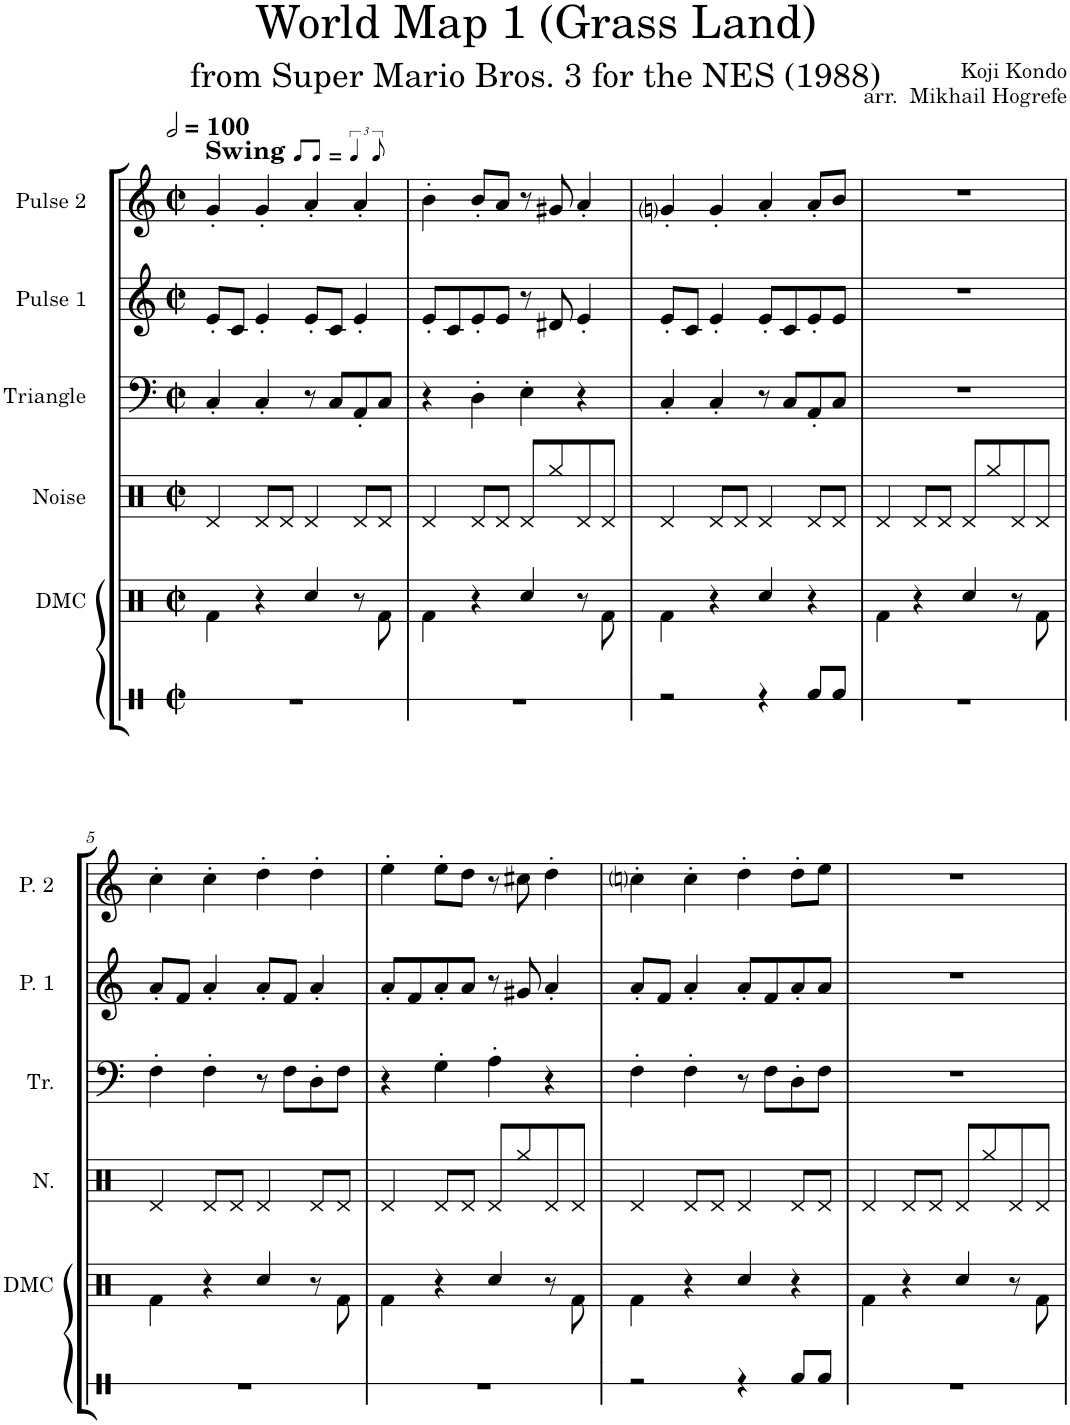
**kern	**kern	**kern	**kern	**kern	**kern
*part6	*part5	*part4	*part3	*part2	*part1
*staff6	*staff5	*staff4	*staff3	*staff2	*staff1
*I"Wood Blocks	*I"DMC	*I"Noise	*I"Triangle	*I"Pulse 1	*I"Pulse 2
*I'Wd Bl	*I'DMC	*I'N.	*I'Tr.	*I'P. 1	*I'P. 2
*stria1	*	*	*	*	*
*clefX	*clefX	*clefX	*clefF4	*clefG2	*clefG2
*k[]	*k[]	*k[]	*k[]	*k[]	*k[]
*M2/2	*M2/2	*M2/2	*M2/2	*M2/2	*M2/2
*met(c|)	*met(c|)	*met(c|)	*met(c|)	*met(c|)	*met(c|)
*MM200	*MM200	*MM200	*MM200	*MM200	*MM200
=1	=1	=1	=1	=1	=1
!	!	!	!	!	!LO:TX:a:B:t=Swing
1r	4Rf\	4Rd/	4C'/	8e'/L	4g'/
.	.	.	.	8c/J	.
.	4r	8Rd/L	4C'/	4e'/	4g'/
.	.	8Rd/J	.	.	.
.	4Rcc/	4Rd/	8r	8e'/L	4a'/
.	.	.	8C/L	8c/J	.
.	8r	8Rd/L	8AA'/	4e'/	4a'/
.	8Rf\	8Rd/J	8C/J	.	.
=2	=2	=2	=2	=2	=2
1r	4Rf\	4Rd/	4r	8e'/L	4b'\
.	.	.	.	8c/	.
.	4r	8Rd/L	4D'\	8e'/	8b'/L
.	.	8Rd/J	.	8e/J	8a/J
.	4Rcc/	8Rd/L	4E'\	8r	8r
.	.	8Rgg/	.	8d#X/	8g#X/
.	8r	8Rd/	4r	4e'/	4a'/
.	8Rf\	8Rd/J	.	.	.
=3	=3	=3	=3	=3	=3
2r	4Rf\	4Rd/	4C'/	8e'/L	4gni'/
.	.	.	.	8c/J	.
.	4r	8Rd/L	4C'/	4e'/	4g'/
.	.	8Rd/J	.	.	.
4r	4Rcc/	4Rd/	8r	8e'/L	4a'/
.	.	.	8C/L	8c/	.
8Rf/L	4r	8Rd/L	8AA'/	8e'/	8a'/L
8Rf/J	.	8Rd/J	8C/J	8e/J	8b/J
=4	=4	=4	=4	=4	=4
1r	4Rf\	4Rd/	1r	1r	1r
.	4r	8Rd/L	.	.	.
.	.	8Rd/J	.	.	.
.	4Rcc/	8Rd/L	.	.	.
.	.	8Rgg/	.	.	.
.	8r	8Rd/	.	.	.
.	8Rf\	8Rd/J	.	.	.
!!LO:LB:g=z
=5	=5	=5	=5	=5	=5
1r	4Rf\	4Rd/	4F'\	8a'/L	4cc'\
.	.	.	.	8f/J	.
.	4r	8Rd/L	4F'\	4a'/	4cc'\
.	.	8Rd/J	.	.	.
.	4Rcc/	4Rd/	8r	8a'/L	4dd'\
.	.	.	8F\L	8f/J	.
.	8r	8Rd/L	8D'\	4a'/	4dd'\
.	8Rf\	8Rd/J	8F\J	.	.
=6	=6	=6	=6	=6	=6
1r	4Rf\	4Rd/	4r	8a'/L	4ee'\
.	.	.	.	8f/	.
.	4r	8Rd/L	4G'\	8a'/	8ee'\L
.	.	8Rd/J	.	8a/J	8dd\J
.	4Rcc/	8Rd/L	4A'\	8r	8r
.	.	8Rgg/	.	8g#X/	8cc#X\
.	8r	8Rd/	4r	4a'/	4dd'\
.	8Rf\	8Rd/J	.	.	.
=7	=7	=7	=7	=7	=7
2r	4Rf\	4Rd/	4F'\	8a'/L	4ccni'\
.	.	.	.	8f/J	.
.	4r	8Rd/L	4F'\	4a'/	4cc'\
.	.	8Rd/J	.	.	.
4r	4Rcc/	4Rd/	8r	8a'/L	4dd'\
.	.	.	8F\L	8f/	.
8Rf/L	4r	8Rd/L	8D'\	8a'/	8dd'\L
8Rf/J	.	8Rd/J	8F\J	8a/J	8ee\J
=8	=8	=8	=8	=8	=8
1r	4Rf\	4Rd/	1r	1r	1r
.	4r	8Rd/L	.	.	.
.	.	8Rd/J	.	.	.
.	4Rcc/	8Rd/L	.	.	.
.	.	8Rgg/	.	.	.
.	8r	8Rd/	.	.	.
.	8Rf\	8Rd/J	.	.	.
=	=	=	=	=	=
*-	*-	*-	*-	*-	*-
